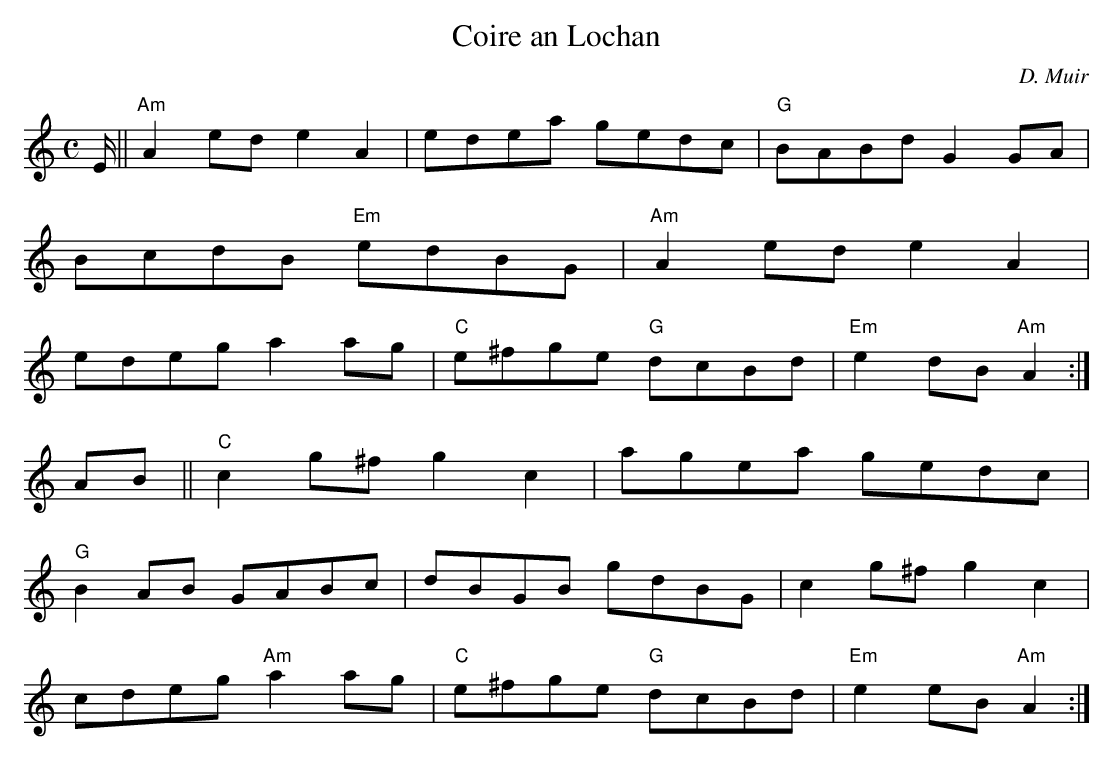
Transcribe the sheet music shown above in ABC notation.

X:1
T:Coire an Lochan
M:C
L:1/8
C:D. Muir
K:C
E/2||"Am"A2 ed e2 A2|edea gedc|"G"BABd G2 GA|
BcdB "Em"edBG|"Am"A2 ed e2A2|
edeg a2 ag|"C"e^fge "G"dcBd|"Em"e2 dB "Am"A2:|
AB||"C"c2 g^f g2 c2|agea gedc|
"G"B2 AB GABc|dBGB gdBG|c2 g^f g2c2|
cdeg "Am"a2 ag|"C"e^fge "G"dcBd|"Em"e2 eB "Am"A2:|
